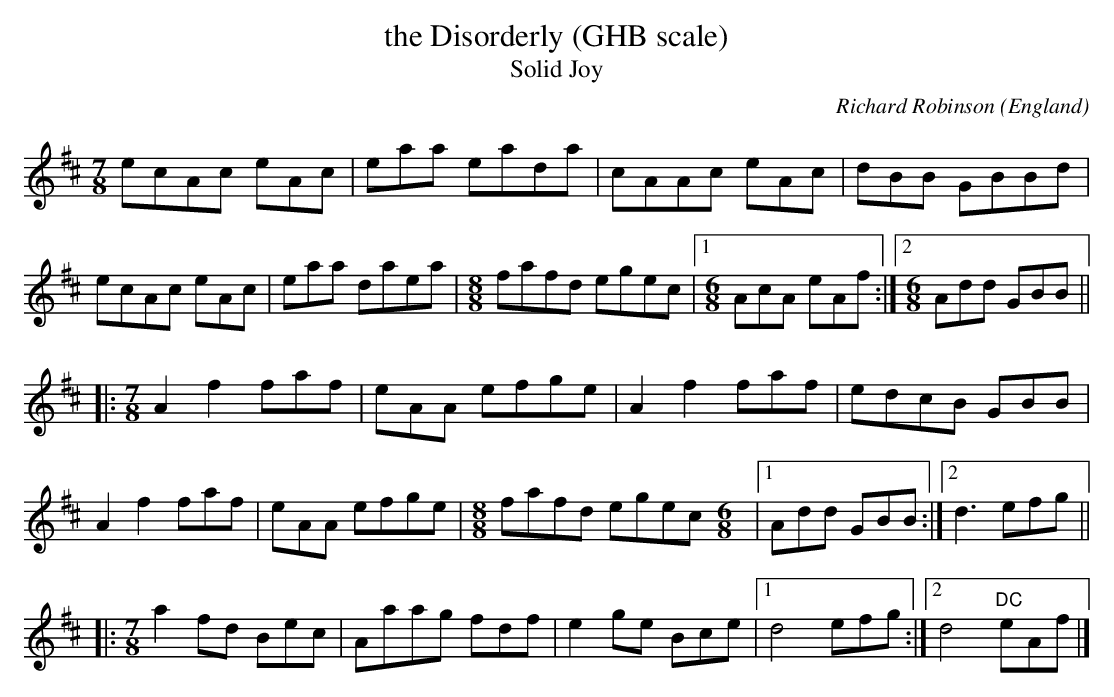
X:1
T:the Disorderly (GHB scale)
T:Solid Joy
C:Richard Robinson
M:7/8
O:England
K:D
ecAc eAc | eaa eada | cAAc eAc | dBB GBBd |
ecAc eAc | eaa daea | \
M:8/8
fafd egec  |1\
M:6/8
AcA eAf \
:|2 \
M:6/8
Add GBB ||
|:\
M:7/8
A2 f2 faf | eAA efge | \
A2 f2 faf | edcB GBB |
A2 f2 faf | eAA efge | \
M:8/8
fafd egec \
M:6/8
|1 Add GBB :|2 \
d3 efg ||
|:\
M:7/8
a2fd Bec| Aaag fdf  \
| e2ge Bce |1 \
d4 efg :|2 \
d4 "DC"eAf|]
